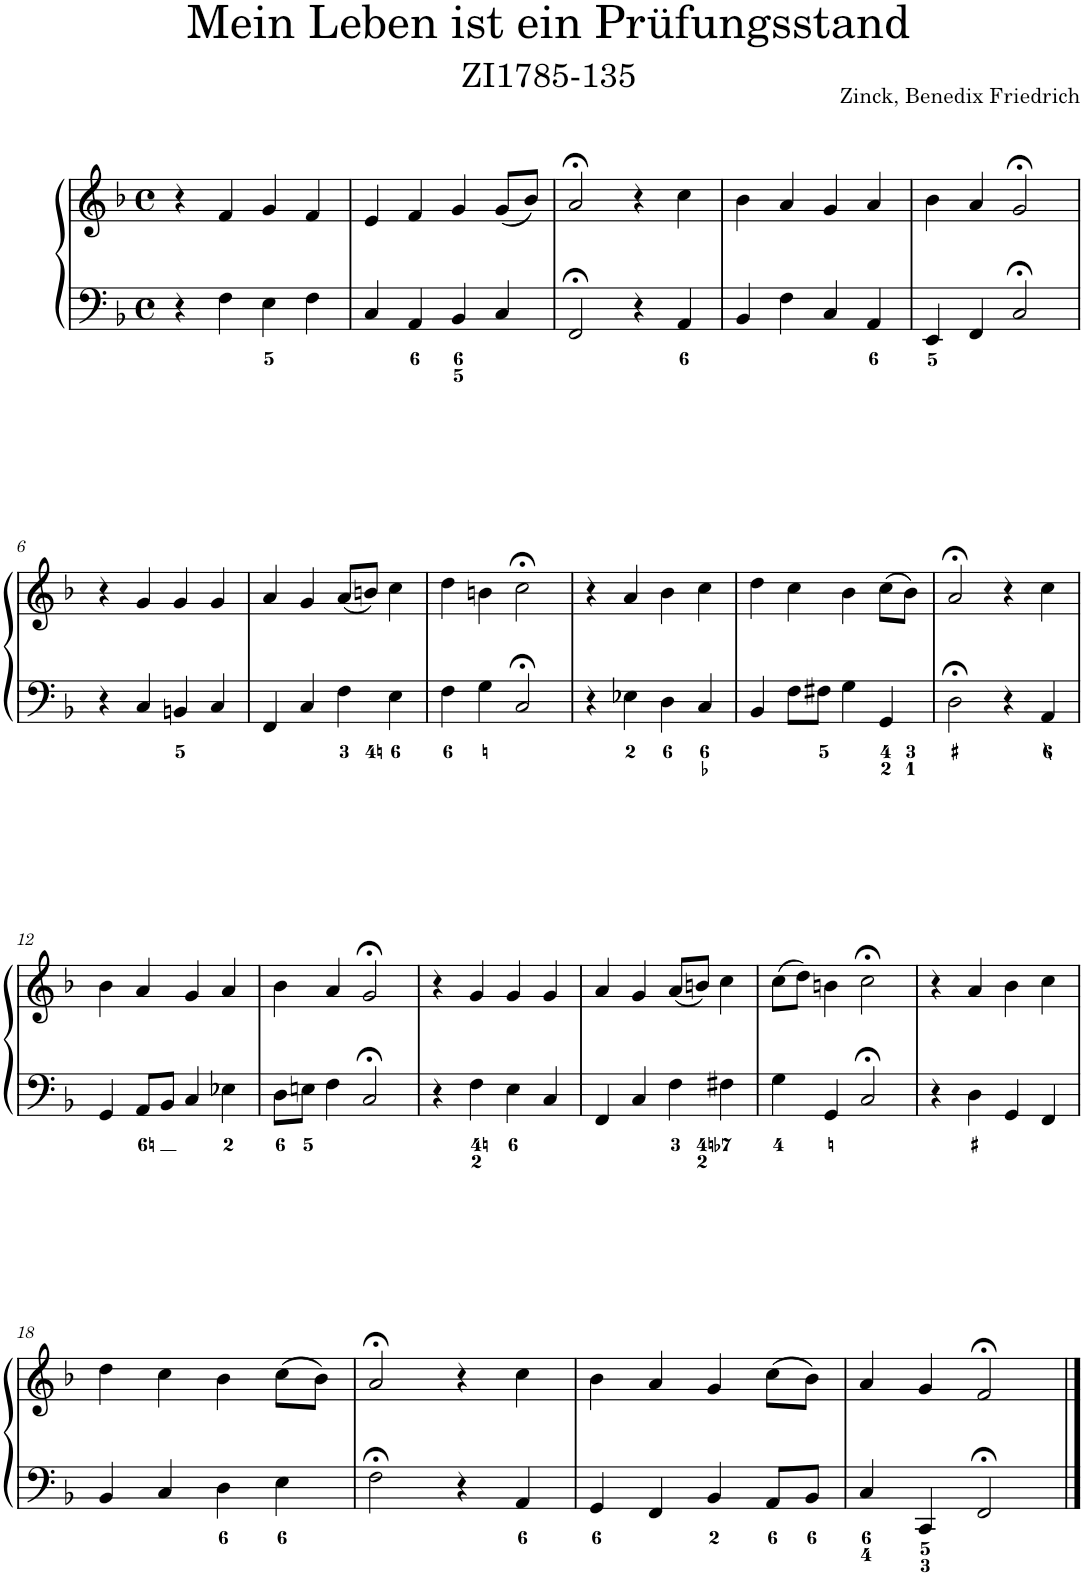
**kern	**kern
*part1	*part1
*staff2	*staff1
*I"Piano	*
*I'Pno.	*
*clefF4	*clefG2
*k[b-]	*k[b-]
*M4/4	*M4/4
*met(c)	*met(c)
=1	=1
4r	4r
4F\	4f/
4E\	4g/
4F\	4f/
=2	=2
4C/	4e/
4AA/	4f/
4BB-/	4g/
4C/	(8g/L
.	8b-/J)
=3	=3
2FF;</	2a;</
4r	4r
4AA/	4cc\
=4	=4
4BB-/	4b-\
4F\	4a/
4C/	4g/
4AA/	4a/
=5	=5
4EE/	4b-\
4FF/	4a/
2C;</	2g;</
!!LO:LB:g=z
=6	=6
4r	4r
4C/	4g/
4BBn/	4g/
4C/	4g/
=7	=7
4FF/	4a/
4C/	4g/
4F\	(8a/L
.	8bn/J)
4E\	4cc\
=8	=8
4F\	4dd\
4G\	4bn\
2C;</	2cc;<\
=9	=9
4r	4r
4E-X\	4a/
4D\	4b-\
4C/	4cc\
=10	=10
4BB-/	4dd\
8F\L	4cc\
8F#X\J	.
4G\	4b-\
4GG/	(8cc\L
.	8b-\J)
=11	=11
2D;<\	2a;</
4r	4r
4AA/	4cc\
!!LO:LB:g=z
=12	=12
4GG/	4b-\
8AA/L	4a/
8BB-/J	.
4C/	4g/
4E-X\	4a/
=13	=13
8D\L	4b-\
8En\J	.
4F\	4a/
2C;</	2g;</
=14	=14
4r	4r
4F\	4g/
4E\	4g/
4C/	4g/
=15	=15
4FF/	4a/
4C/	4g/
4F\	(8a/L
.	8bn/J)
4F#X\	4cc\
=16	=16
4G\	(8cc\L
.	8dd\J)
4GG/	4bn\
2C;</	2cc;<\
=17	=17
4r	4r
4D\	4a/
4GG/	4b-\
4FF/	4cc\
!!LO:LB:g=z
=18	=18
4BB-/	4dd\
4C/	4cc\
4D\	4b-\
4E\	(8cc\L
.	8b-\J)
=19	=19
2F;<\	2a;</
4r	4r
4AA/	4cc\
=20	=20
4GG/	4b-\
4FF/	4a/
4BB-/	4g/
8AA/L	(8cc\L
8BB-/J	8b-\J)
=21	=21
4C/	4a/
4CC/	4g/
2FF;</	2f;</
==	==
*-	*-
